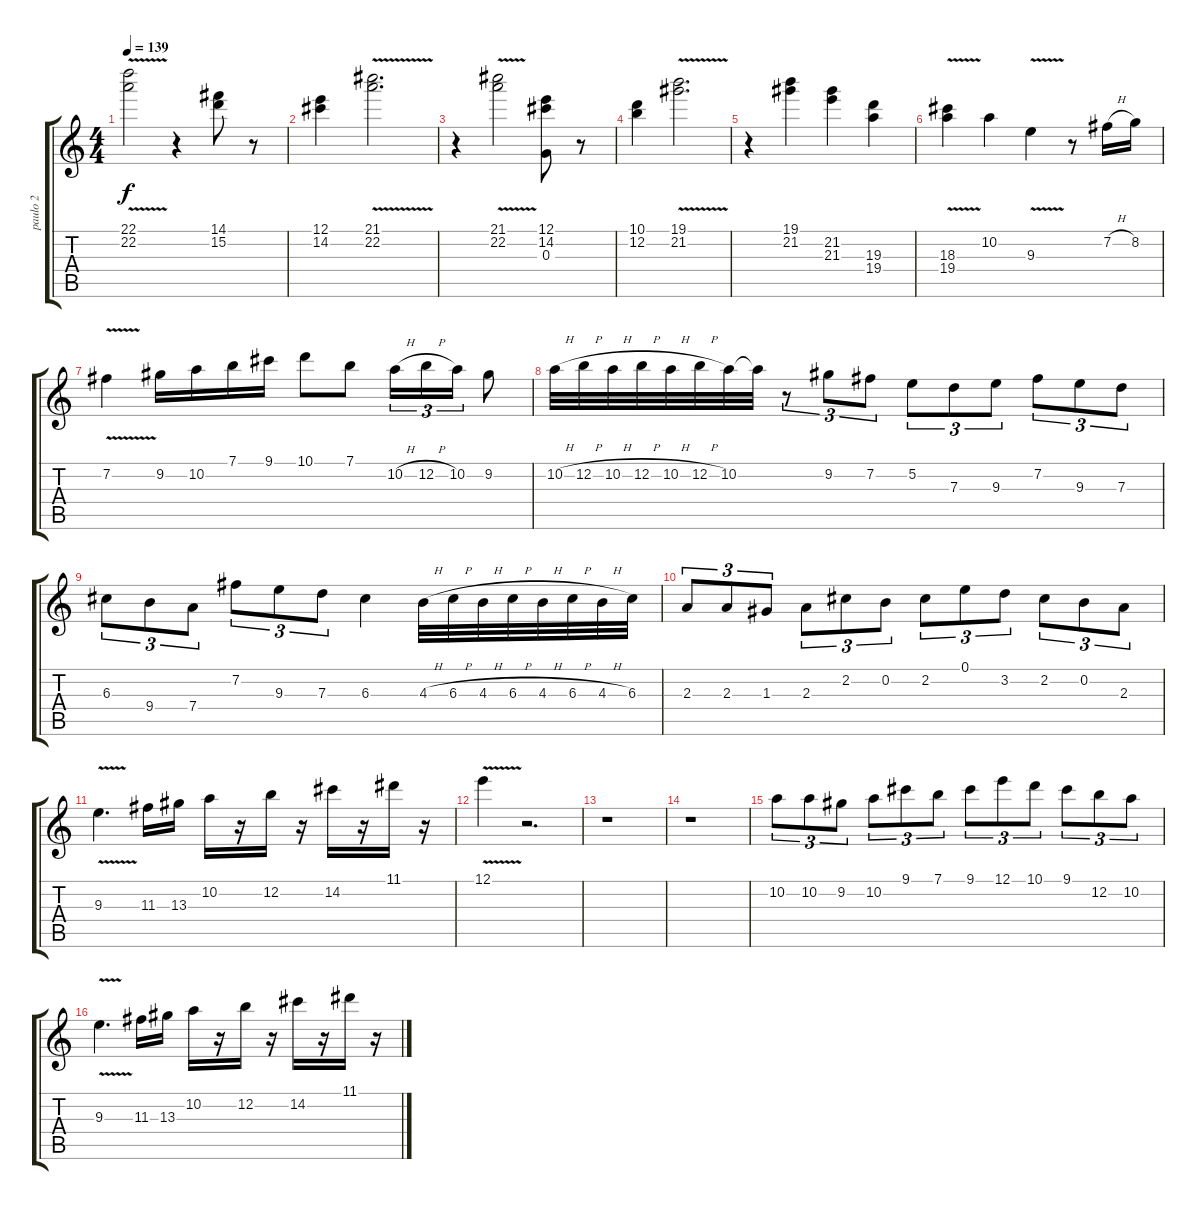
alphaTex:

\track ("paulo 2" "paulo 2") {instrument distortionguitar}
\staff {score tabs}
\tuning (E4 B3 G3 D3 A2 E2) {hide}
\ts (4 4)
\tempo 139
\clef g2
\ks c
(22.1{v} 22.2{v}).2{dy f} r.4 (14.1 15.2).8 r.8 |
(12.1 14.2).4 (21.1{v} 22.2{v}).2{d} |
r.4 (21.1{v} 22.2{v}).2 (12.1 14.2 0.3).8 r.8 |
(10.1 12.2).4 (19.1{v} 21.2{v}).2{d} |
r.4 (19.1 21.2).4 (21.2 21.3).4 (19.3 19.4).4 |
(18.3{v} 19.4{v}).4 10.2.4 9.3{v}.4 r.8 7.2{h}.16 8.2.16 |
7.2{v}.4 9.2.16 10.2.16 7.1.16 9.1.16 10.1.8 7.1.8 10.2{h}.16{tu (3 2)} 12.2{h}.16{tu (3 2)} 10.2.16{tu (3 2)} 9.2.8 |
10.2{h}.32 12.2{h}.32 10.2{h}.32 12.2{h}.32 10.2{h}.32 12.2{h}.32 10.2.32 10.2{t}.32 r.8{tu (3 2)} 9.2.8{tu (3 2)} 7.2.8{tu (3 2)} 5.2.8{tu (3 2)} 7.3.8{tu (3 2)} 9.3.8{tu (3 2)} 7.2.8{tu (3 2)} 9.3.8{tu (3 2)} 7.3.8{tu (3 2)} |
6.3.8{tu (3 2)} 9.4.8{tu (3 2)} 7.4.8{tu (3 2)} 7.2.8{tu (3 2)} 9.3.8{tu (3 2)} 7.3.8{tu (3 2)} 6.3.4 4.3{h}.32 6.3{h}.32 4.3{h}.32 6.3{h}.32 4.3{h}.32 6.3{h}.32 4.3{h}.32 6.3.32 |
2.3.8{tu (3 2)} 2.3.8{tu (3 2)} 1.3.8{tu (3 2)} 2.3.8{tu (3 2)} 2.2.8{tu (3 2)} 0.2.8{tu (3 2)} 2.2.8{tu (3 2)} 0.1.8{tu (3 2)} 3.2.8{tu (3 2)} 2.2.8{tu (3 2)} 0.2.8{tu (3 2)} 2.3.8{tu (3 2)} |
9.3{v}.4{d} 11.3.16 13.3.16 10.2.16 r.16 12.2.16 r.16 14.2.16 r.16 11.1.16 r.16 |
12.1{v}.4 r.2{d} |
r.1 |
r.1 |
10.2.8{tu (3 2)} 10.2.8{tu (3 2)} 9.2.8{tu (3 2)} 10.2.8{tu (3 2)} 9.1.8{tu (3 2)} 7.1.8{tu (3 2)} 9.1.8{tu (3 2)} 12.1.8{tu (3 2)} 10.1.8{tu (3 2)} 9.1.8{tu (3 2)} 12.2.8{tu (3 2)} 10.2.8{tu (3 2)} |
9.3{v}.4{d} 11.3.16 13.3.16 10.2.16 r.16 12.2.16 r.16 14.2.16 r.16 11.1.16 r.16
